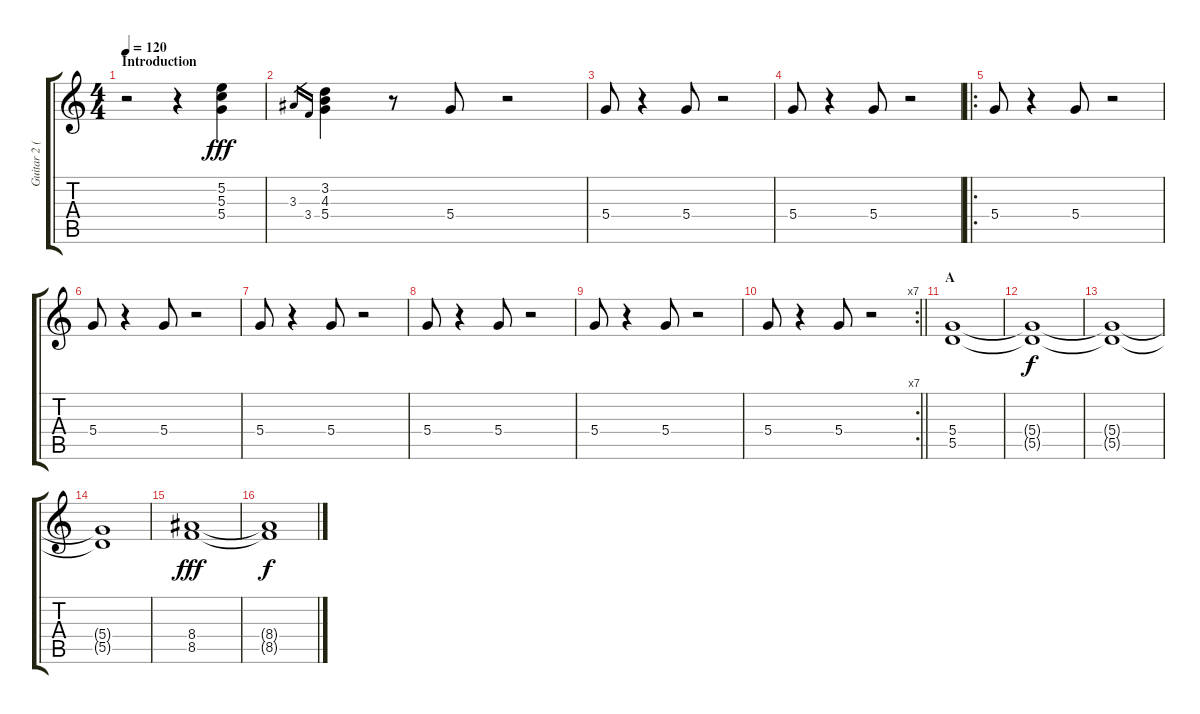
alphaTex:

\track ("Guitar 2 (Ray White)" "Guitar 2 (") {instrument electricguitarclean}
\staff {score tabs}
\tuning (E4 B3 G3 D3 A2 E2) {hide}
\ts (4 4)
\section ("" "Introduction")
\tempo 120
\clef g2
\ks c
r.2{dy fff instrument electricguitarclean} r.4 (5.2 5.3 5.4).4 |
3.3.16{gr} 3.4.16{gr} (3.2 4.3 5.4).4 r.8 5.4.8 r.2 |
5.4.8 r.4 5.4.8 r.2 |
5.4.8 r.4 5.4.8 r.2 |
\ro
5.4.8 r.4 5.4.8 r.2 |
5.4.8 r.4 5.4.8 r.2 |
5.4.8 r.4 5.4.8 r.2 |
5.4.8 r.4 5.4.8 r.2 |
5.4.8 r.4 5.4.8 r.2 |
\rc 7
\barLineRight lightlight
5.4.8 r.4 5.4.8 r.2 |
\section ("" "A")
(5.4 5.5).1{volume 7 instrument distortionguitar} |
(5.4{t} 5.5{t}).1{dy f} |
(5.4{t} 5.5{t}).1 |
(5.4{t} 5.5{t}).1 |
(8.4 8.5).1{dy fff} |
(8.4{t} 8.5{t}).1{dy f}
